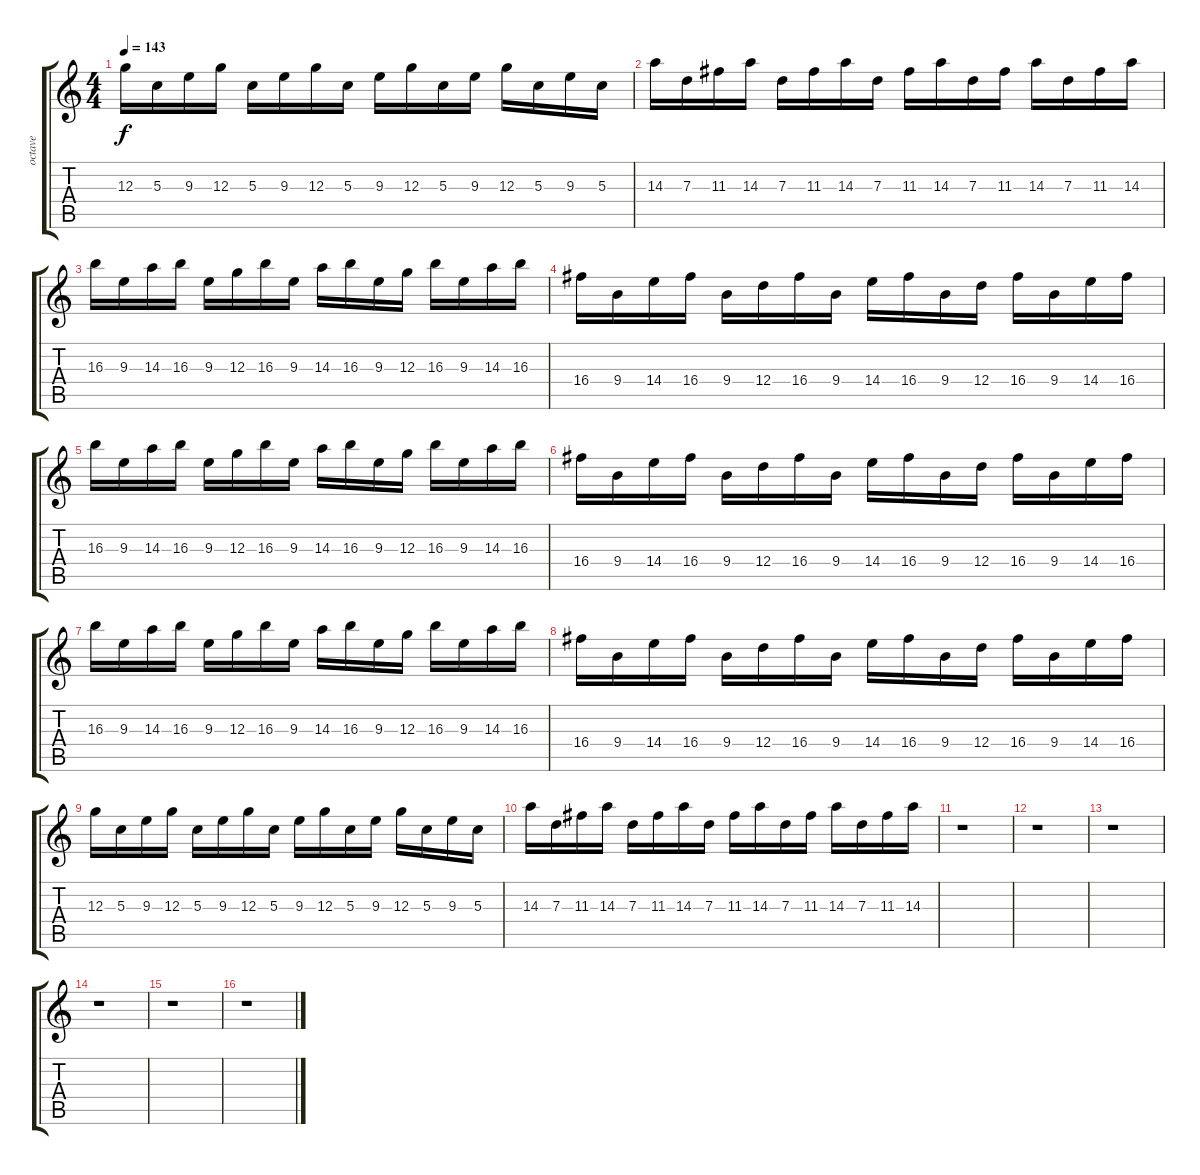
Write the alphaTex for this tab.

\track ("octave" "octave") {instrument distortionguitar}
\staff {score tabs}
\tuning (E4 B3 G3 D3 A2 E2) {hide}
\ts (4 4)
\tempo 143
\clef g2
\ks c
12.3.16{dy f} 5.3.16 9.3.16 12.3.16 5.3.16 9.3.16 12.3.16 5.3.16 9.3.16 12.3.16 5.3.16 9.3.16 12.3.16 5.3.16 9.3.16 5.3.16 |
14.3.16 7.3.16 11.3.16 14.3.16 7.3.16 11.3.16 14.3.16 7.3.16 11.3.16 14.3.16 7.3.16 11.3.16 14.3.16 7.3.16 11.3.16 14.3.16 |
16.3.16 9.3.16 14.3.16 16.3.16 9.3.16 12.3.16 16.3.16 9.3.16 14.3.16 16.3.16 9.3.16 12.3.16 16.3.16 9.3.16 14.3.16 16.3.16 |
16.4.16 9.4.16 14.4.16 16.4.16 9.4.16 12.4.16 16.4.16 9.4.16 14.4.16 16.4.16 9.4.16 12.4.16 16.4.16 9.4.16 14.4.16 16.4.16 |
16.3.16 9.3.16 14.3.16 16.3.16 9.3.16 12.3.16 16.3.16 9.3.16 14.3.16 16.3.16 9.3.16 12.3.16 16.3.16 9.3.16 14.3.16 16.3.16 |
16.4.16 9.4.16 14.4.16 16.4.16 9.4.16 12.4.16 16.4.16 9.4.16 14.4.16 16.4.16 9.4.16 12.4.16 16.4.16 9.4.16 14.4.16 16.4.16 |
16.3.16 9.3.16 14.3.16 16.3.16 9.3.16 12.3.16 16.3.16 9.3.16 14.3.16 16.3.16 9.3.16 12.3.16 16.3.16 9.3.16 14.3.16 16.3.16 |
16.4.16 9.4.16 14.4.16 16.4.16 9.4.16 12.4.16 16.4.16 9.4.16 14.4.16 16.4.16 9.4.16 12.4.16 16.4.16 9.4.16 14.4.16 16.4.16 |
12.3.16 5.3.16 9.3.16 12.3.16 5.3.16 9.3.16 12.3.16 5.3.16 9.3.16 12.3.16 5.3.16 9.3.16 12.3.16 5.3.16 9.3.16 5.3.16 |
14.3.16 7.3.16 11.3.16 14.3.16 7.3.16 11.3.16 14.3.16 7.3.16 11.3.16 14.3.16 7.3.16 11.3.16 14.3.16 7.3.16 11.3.16 14.3.16 |
r.1 |
r.1 |
r.1 |
r.1 |
r.1 |
r.1
